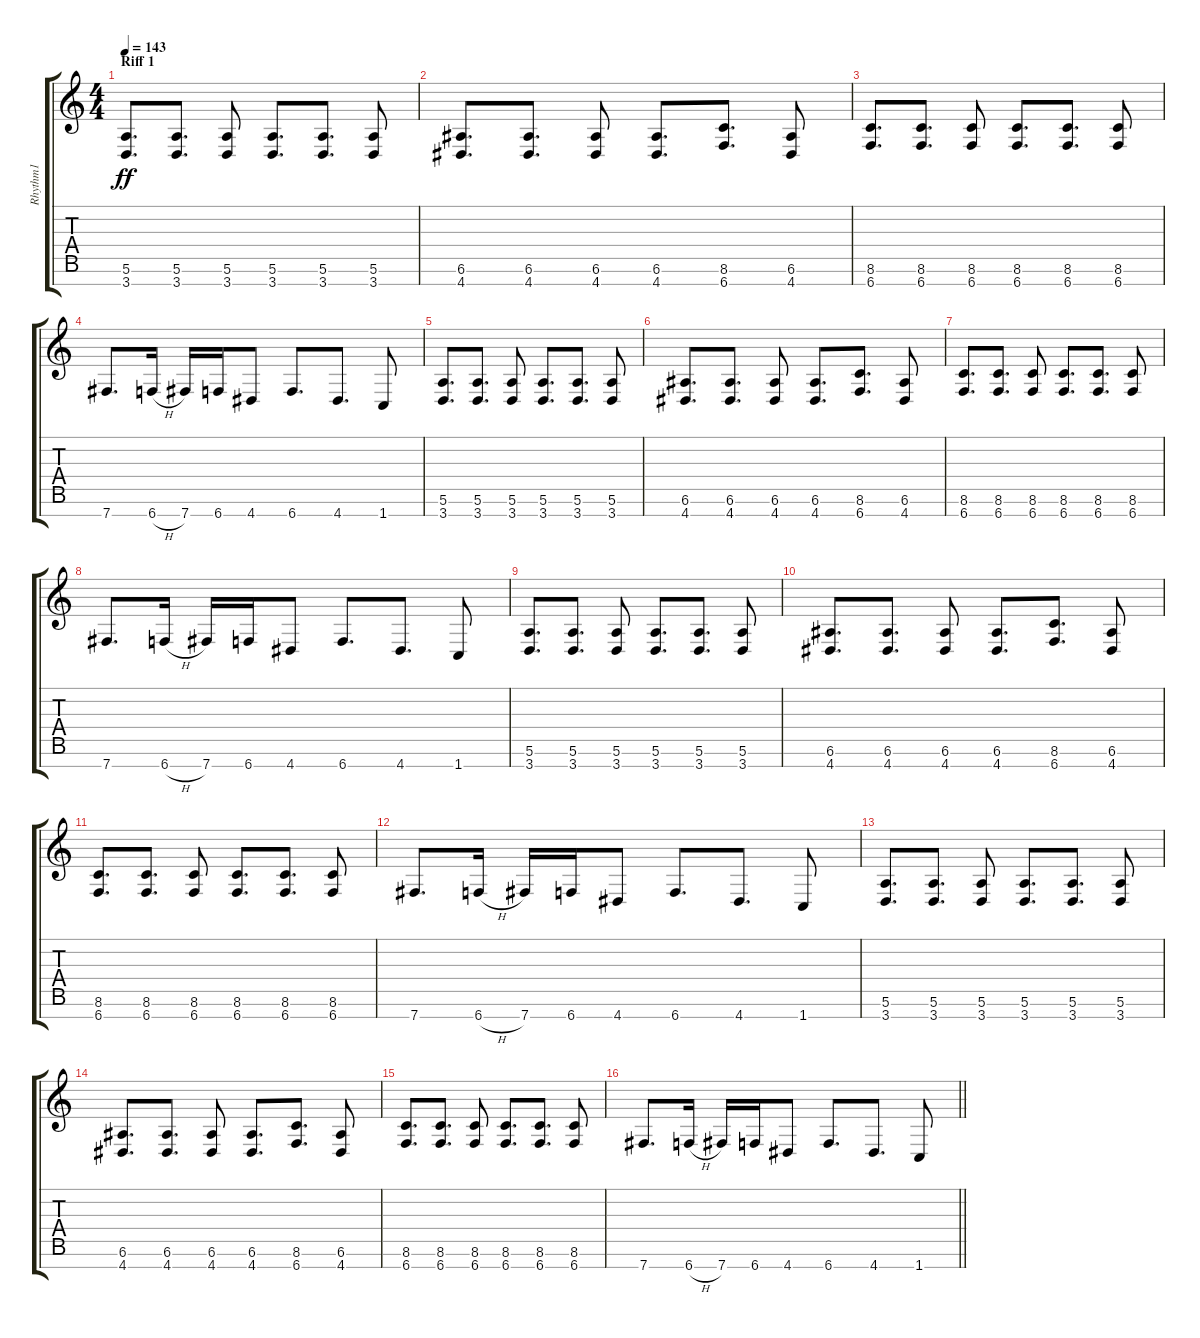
\track ("Rhythm1" "Rhythm1") {instrument distortionguitar}
\staff {score tabs}
\tuning (E4 B3 G3 D3 A2 E2 B1) {hide}
\ts (4 4)
\section ("" "Riff 1")
\tempo 143
\clef g2
\ks c
(5.6 3.7).8{d dy ff} (5.6 3.7).8{d} (5.6 3.7).8 (5.6 3.7).8{d} (5.6 3.7).8{d} (5.6 3.7).8 |
(6.6 4.7).8{d} (6.6 4.7).8{d} (6.6 4.7).8 (6.6 4.7).8{d} (8.6 6.7).8{d} (6.6 4.7).8 |
(8.6 6.7).8{d} (8.6 6.7).8{d} (8.6 6.7).8 (8.6 6.7).8{d} (8.6 6.7).8{d} (8.6 6.7).8 |
7.7.8{d} 6.7{h}.16 7.7.16 6.7.16 4.7.8 6.7.8{d} 4.7.8{d} 1.7.8 |
(5.6 3.7).8{d} (5.6 3.7).8{d} (5.6 3.7).8 (5.6 3.7).8{d} (5.6 3.7).8{d} (5.6 3.7).8 |
(6.6 4.7).8{d} (6.6 4.7).8{d} (6.6 4.7).8 (6.6 4.7).8{d} (8.6 6.7).8{d} (6.6 4.7).8 |
(8.6 6.7).8{d} (8.6 6.7).8{d} (8.6 6.7).8 (8.6 6.7).8{d} (8.6 6.7).8{d} (8.6 6.7).8 |
7.7.8{d} 6.7{h}.16 7.7.16 6.7.16 4.7.8 6.7.8{d} 4.7.8{d} 1.7.8 |
(5.6 3.7).8{d} (5.6 3.7).8{d} (5.6 3.7).8 (5.6 3.7).8{d} (5.6 3.7).8{d} (5.6 3.7).8 |
(6.6 4.7).8{d} (6.6 4.7).8{d} (6.6 4.7).8 (6.6 4.7).8{d} (8.6 6.7).8{d} (6.6 4.7).8 |
(8.6 6.7).8{d} (8.6 6.7).8{d} (8.6 6.7).8 (8.6 6.7).8{d} (8.6 6.7).8{d} (8.6 6.7).8 |
7.7.8{d} 6.7{h}.16 7.7.16 6.7.16 4.7.8 6.7.8{d} 4.7.8{d} 1.7.8 |
(5.6 3.7).8{d} (5.6 3.7).8{d} (5.6 3.7).8 (5.6 3.7).8{d} (5.6 3.7).8{d} (5.6 3.7).8 |
(6.6 4.7).8{d} (6.6 4.7).8{d} (6.6 4.7).8 (6.6 4.7).8{d} (8.6 6.7).8{d} (6.6 4.7).8 |
(8.6 6.7).8{d} (8.6 6.7).8{d} (8.6 6.7).8 (8.6 6.7).8{d} (8.6 6.7).8{d} (8.6 6.7).8 |
\barLineRight lightlight
7.7.8{d} 6.7{h}.16 7.7.16 6.7.16 4.7.8 6.7.8{d} 4.7.8{d} 1.7.8
